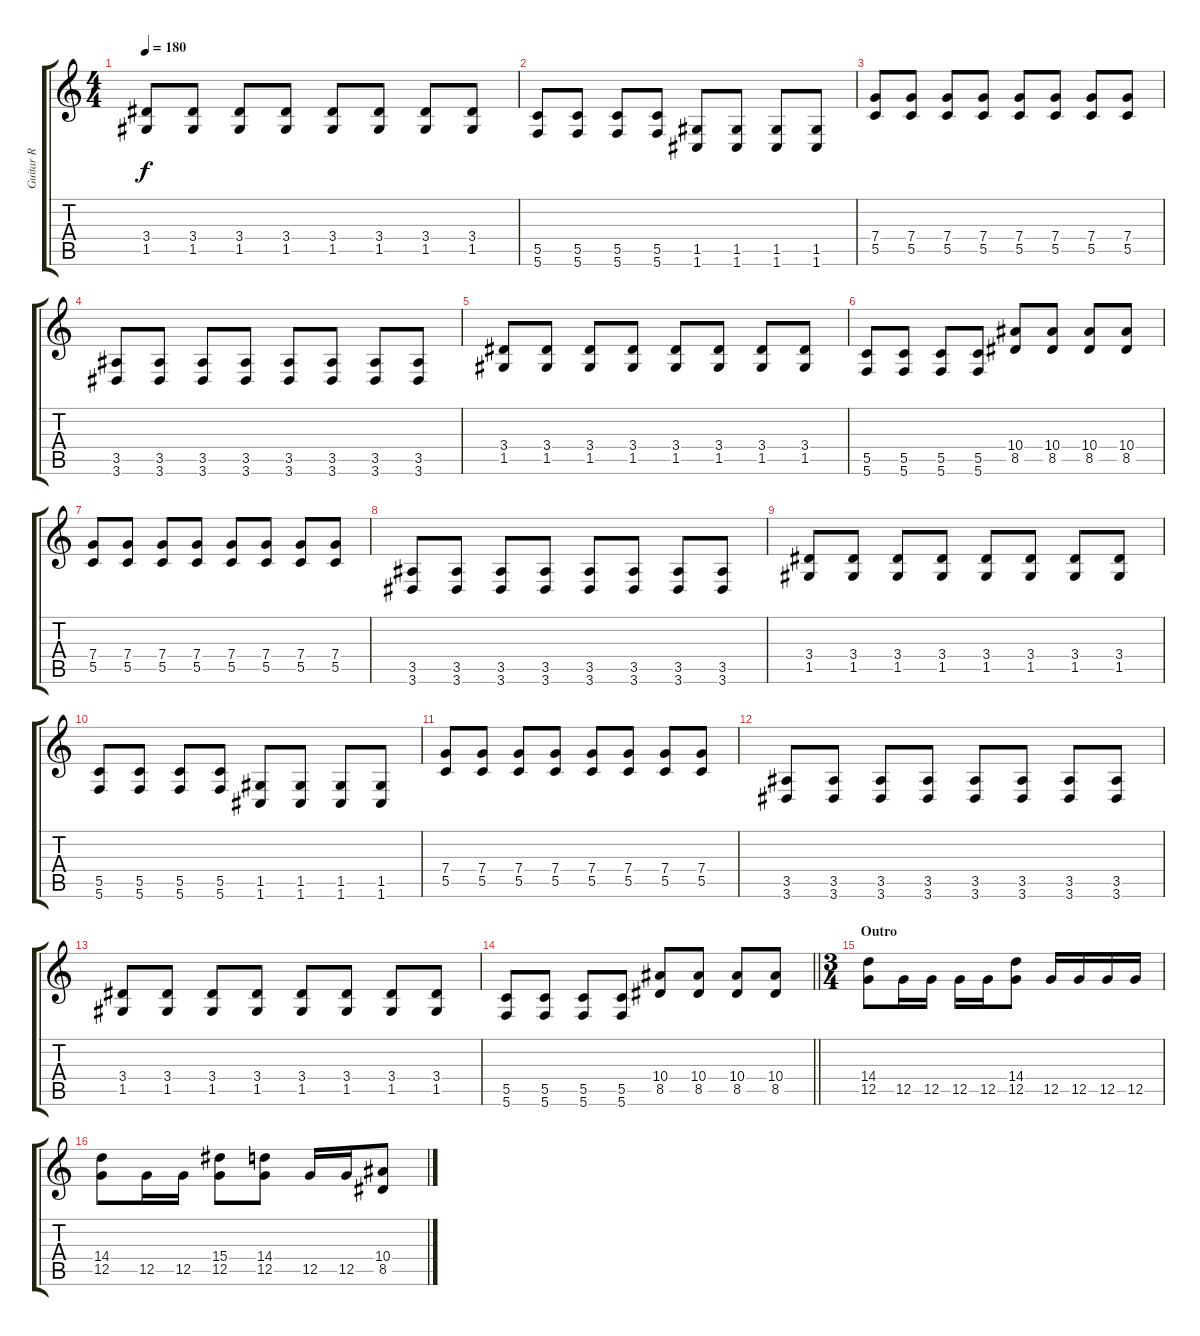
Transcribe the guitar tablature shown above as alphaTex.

\track ("Guitar R" "Guitar R") {instrument distortionguitar}
\staff {score tabs}
\tuning (D4 A3 F3 C3 G2 C2) {hide}
\ts (4 4)
\tempo 180
\clef g2
\ks c
(3.4 1.5).8{dy f} (3.4 1.5).8 (3.4 1.5).8 (3.4 1.5).8 (3.4 1.5).8 (3.4 1.5).8 (3.4 1.5).8 (3.4 1.5).8 |
(5.5 5.6).8 (5.5 5.6).8 (5.5 5.6).8 (5.5 5.6).8 (1.5 1.6).8 (1.5 1.6).8 (1.5 1.6).8 (1.5 1.6).8 |
(7.4 5.5).8 (7.4 5.5).8 (7.4 5.5).8 (7.4 5.5).8 (7.4 5.5).8 (7.4 5.5).8 (7.4 5.5).8 (7.4 5.5).8 |
(3.5 3.6).8 (3.5 3.6).8 (3.5 3.6).8 (3.5 3.6).8 (3.5 3.6).8 (3.5 3.6).8 (3.5 3.6).8 (3.5 3.6).8 |
(3.4 1.5).8 (3.4 1.5).8 (3.4 1.5).8 (3.4 1.5).8 (3.4 1.5).8 (3.4 1.5).8 (3.4 1.5).8 (3.4 1.5).8 |
(5.5 5.6).8 (5.5 5.6).8 (5.5 5.6).8 (5.5 5.6).8 (10.4 8.5).8 (10.4 8.5).8 (10.4 8.5).8 (10.4 8.5).8 |
(7.4 5.5).8 (7.4 5.5).8 (7.4 5.5).8 (7.4 5.5).8 (7.4 5.5).8 (7.4 5.5).8 (7.4 5.5).8 (7.4 5.5).8 |
(3.5 3.6).8 (3.5 3.6).8 (3.5 3.6).8 (3.5 3.6).8 (3.5 3.6).8 (3.5 3.6).8 (3.5 3.6).8 (3.5 3.6).8 |
(3.4 1.5).8 (3.4 1.5).8 (3.4 1.5).8 (3.4 1.5).8 (3.4 1.5).8 (3.4 1.5).8 (3.4 1.5).8 (3.4 1.5).8 |
(5.5 5.6).8 (5.5 5.6).8 (5.5 5.6).8 (5.5 5.6).8 (1.5 1.6).8 (1.5 1.6).8 (1.5 1.6).8 (1.5 1.6).8 |
(7.4 5.5).8 (7.4 5.5).8 (7.4 5.5).8 (7.4 5.5).8 (7.4 5.5).8 (7.4 5.5).8 (7.4 5.5).8 (7.4 5.5).8 |
(3.5 3.6).8 (3.5 3.6).8 (3.5 3.6).8 (3.5 3.6).8 (3.5 3.6).8 (3.5 3.6).8 (3.5 3.6).8 (3.5 3.6).8 |
(3.4 1.5).8 (3.4 1.5).8 (3.4 1.5).8 (3.4 1.5).8 (3.4 1.5).8 (3.4 1.5).8 (3.4 1.5).8 (3.4 1.5).8 |
\barLineRight lightlight
(5.5 5.6).8 (5.5 5.6).8 (5.5 5.6).8 (5.5 5.6).8 (10.4 8.5).8 (10.4 8.5).8 (10.4 8.5).8 (10.4 8.5).8 |
\ts (3 4)
\section ("" "Outro")
(14.4 12.5).8 12.5.16 12.5.16 12.5.16 12.5.16 (14.4 12.5).8 12.5.16 12.5.16 12.5.16 12.5.16 |
(14.4 12.5).8 12.5.16 12.5.16 (15.4 12.5).8 (14.4 12.5).8 12.5.16 12.5.16 (10.4 8.5).8
